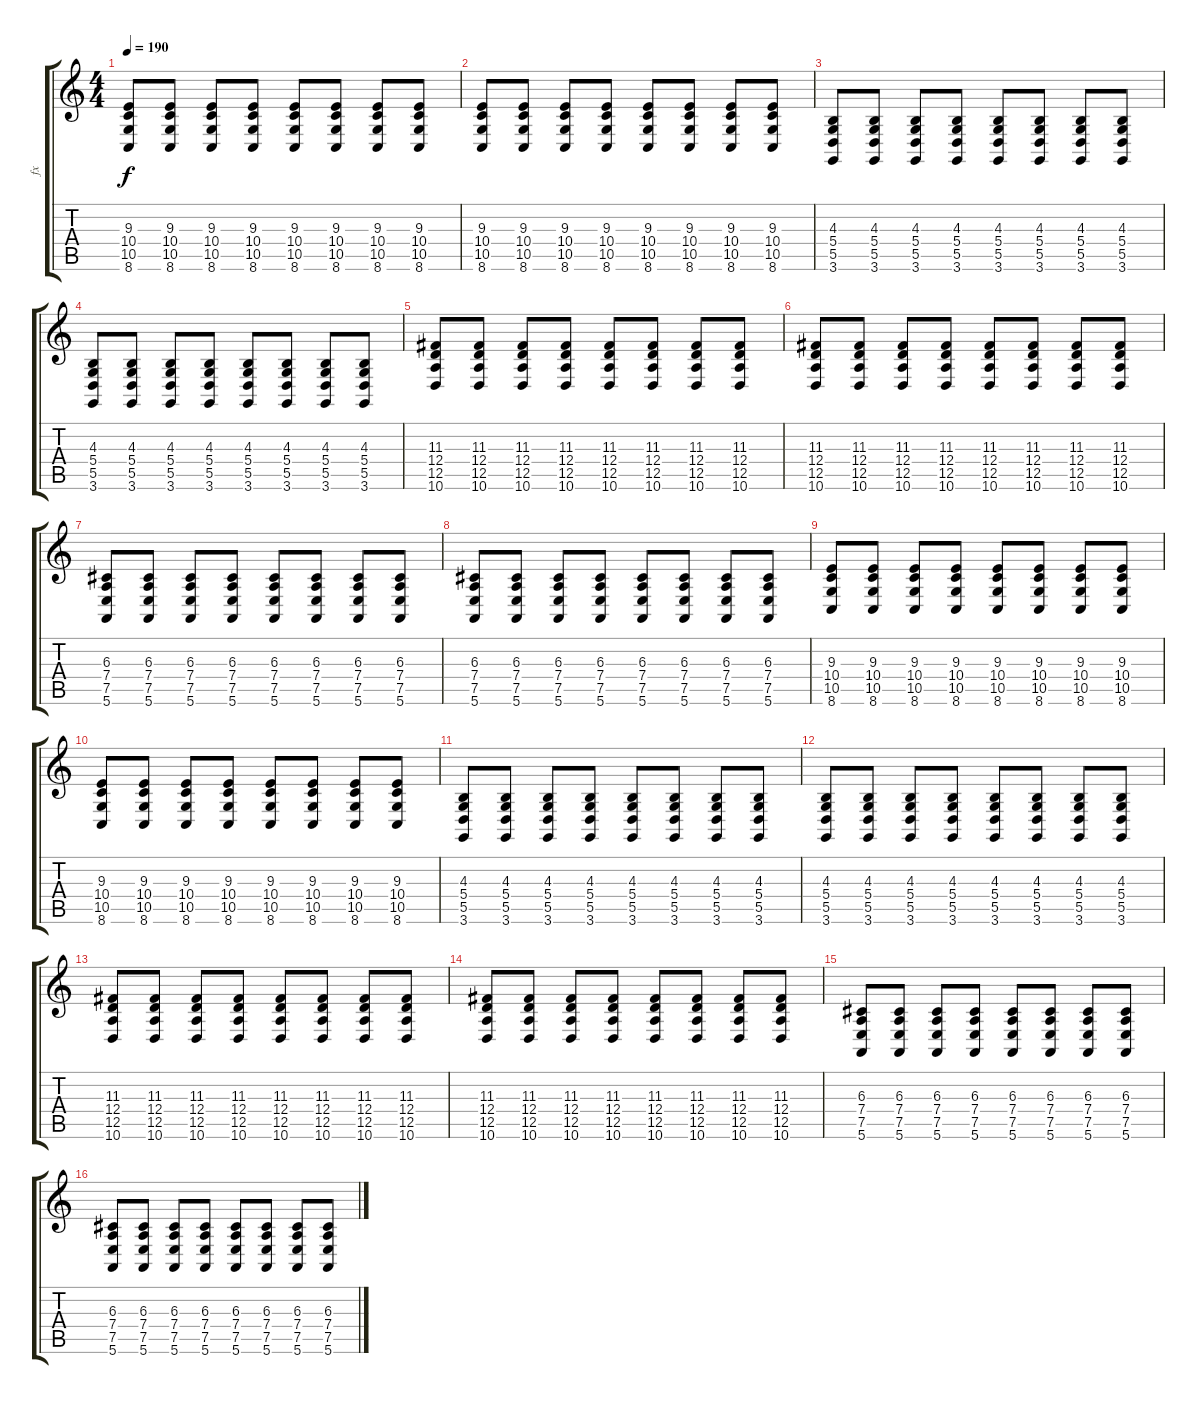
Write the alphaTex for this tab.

\track ("fx" "fx") {instrument stringensemble1}
\staff {score tabs}
\tuning (E4 B3 G3 D3 A2 E2) {hide}
\ts (4 4)
\tempo 190
\clef g2
\ks c
(9.3 10.4 10.5 8.6).8{dy f volume 12 instrument overdrivenguitar} (9.3 10.4 10.5 8.6).8 (9.3 10.4 10.5 8.6).8 (9.3 10.4 10.5 8.6).8 (9.3 10.4 10.5 8.6).8 (9.3 10.4 10.5 8.6).8 (9.3 10.4 10.5 8.6).8 (9.3 10.4 10.5 8.6).8 |
(9.3 10.4 10.5 8.6).8 (9.3 10.4 10.5 8.6).8 (9.3 10.4 10.5 8.6).8 (9.3 10.4 10.5 8.6).8 (9.3 10.4 10.5 8.6).8 (9.3 10.4 10.5 8.6).8 (9.3 10.4 10.5 8.6).8 (9.3 10.4 10.5 8.6).8 |
(4.3 5.4 5.5 3.6).8 (4.3 5.4 5.5 3.6).8 (4.3 5.4 5.5 3.6).8 (4.3 5.4 5.5 3.6).8 (4.3 5.4 5.5 3.6).8 (4.3 5.4 5.5 3.6).8 (4.3 5.4 5.5 3.6).8 (4.3 5.4 5.5 3.6).8 |
(4.3 5.4 5.5 3.6).8 (4.3 5.4 5.5 3.6).8 (4.3 5.4 5.5 3.6).8 (4.3 5.4 5.5 3.6).8 (4.3 5.4 5.5 3.6).8 (4.3 5.4 5.5 3.6).8 (4.3 5.4 5.5 3.6).8 (4.3 5.4 5.5 3.6).8 |
(11.3 12.4 12.5 10.6).8 (11.3 12.4 12.5 10.6).8 (11.3 12.4 12.5 10.6).8 (11.3 12.4 12.5 10.6).8 (11.3 12.4 12.5 10.6).8 (11.3 12.4 12.5 10.6).8 (11.3 12.4 12.5 10.6).8 (11.3 12.4 12.5 10.6).8 |
(11.3 12.4 12.5 10.6).8 (11.3 12.4 12.5 10.6).8 (11.3 12.4 12.5 10.6).8 (11.3 12.4 12.5 10.6).8 (11.3 12.4 12.5 10.6).8 (11.3 12.4 12.5 10.6).8 (11.3 12.4 12.5 10.6).8 (11.3 12.4 12.5 10.6).8 |
(6.3 7.4 7.5 5.6).8 (6.3 7.4 7.5 5.6).8 (6.3 7.4 7.5 5.6).8 (6.3 7.4 7.5 5.6).8 (6.3 7.4 7.5 5.6).8 (6.3 7.4 7.5 5.6).8 (6.3 7.4 7.5 5.6).8 (6.3 7.4 7.5 5.6).8 |
(6.3 7.4 7.5 5.6).8 (6.3 7.4 7.5 5.6).8 (6.3 7.4 7.5 5.6).8 (6.3 7.4 7.5 5.6).8 (6.3 7.4 7.5 5.6).8 (6.3 7.4 7.5 5.6).8 (6.3 7.4 7.5 5.6).8 (6.3 7.4 7.5 5.6).8 |
(9.3 10.4 10.5 8.6).8 (9.3 10.4 10.5 8.6).8 (9.3 10.4 10.5 8.6).8 (9.3 10.4 10.5 8.6).8 (9.3 10.4 10.5 8.6).8 (9.3 10.4 10.5 8.6).8 (9.3 10.4 10.5 8.6).8 (9.3 10.4 10.5 8.6).8 |
(9.3 10.4 10.5 8.6).8 (9.3 10.4 10.5 8.6).8 (9.3 10.4 10.5 8.6).8 (9.3 10.4 10.5 8.6).8 (9.3 10.4 10.5 8.6).8 (9.3 10.4 10.5 8.6).8 (9.3 10.4 10.5 8.6).8 (9.3 10.4 10.5 8.6).8 |
(4.3 5.4 5.5 3.6).8 (4.3 5.4 5.5 3.6).8 (4.3 5.4 5.5 3.6).8 (4.3 5.4 5.5 3.6).8 (4.3 5.4 5.5 3.6).8 (4.3 5.4 5.5 3.6).8 (4.3 5.4 5.5 3.6).8 (4.3 5.4 5.5 3.6).8 |
(4.3 5.4 5.5 3.6).8 (4.3 5.4 5.5 3.6).8 (4.3 5.4 5.5 3.6).8 (4.3 5.4 5.5 3.6).8 (4.3 5.4 5.5 3.6).8 (4.3 5.4 5.5 3.6).8 (4.3 5.4 5.5 3.6).8 (4.3 5.4 5.5 3.6).8 |
(11.3 12.4 12.5 10.6).8 (11.3 12.4 12.5 10.6).8 (11.3 12.4 12.5 10.6).8 (11.3 12.4 12.5 10.6).8 (11.3 12.4 12.5 10.6).8 (11.3 12.4 12.5 10.6).8 (11.3 12.4 12.5 10.6).8 (11.3 12.4 12.5 10.6).8 |
(11.3 12.4 12.5 10.6).8 (11.3 12.4 12.5 10.6).8 (11.3 12.4 12.5 10.6).8 (11.3 12.4 12.5 10.6).8 (11.3 12.4 12.5 10.6).8 (11.3 12.4 12.5 10.6).8 (11.3 12.4 12.5 10.6).8 (11.3 12.4 12.5 10.6).8 |
(6.3 7.4 7.5 5.6).8 (6.3 7.4 7.5 5.6).8 (6.3 7.4 7.5 5.6).8 (6.3 7.4 7.5 5.6).8 (6.3 7.4 7.5 5.6).8 (6.3 7.4 7.5 5.6).8 (6.3 7.4 7.5 5.6).8 (6.3 7.4 7.5 5.6).8 |
(6.3 7.4 7.5 5.6).8 (6.3 7.4 7.5 5.6).8 (6.3 7.4 7.5 5.6).8 (6.3 7.4 7.5 5.6).8 (6.3 7.4 7.5 5.6).8 (6.3 7.4 7.5 5.6).8 (6.3 7.4 7.5 5.6).8 (6.3 7.4 7.5 5.6).8
